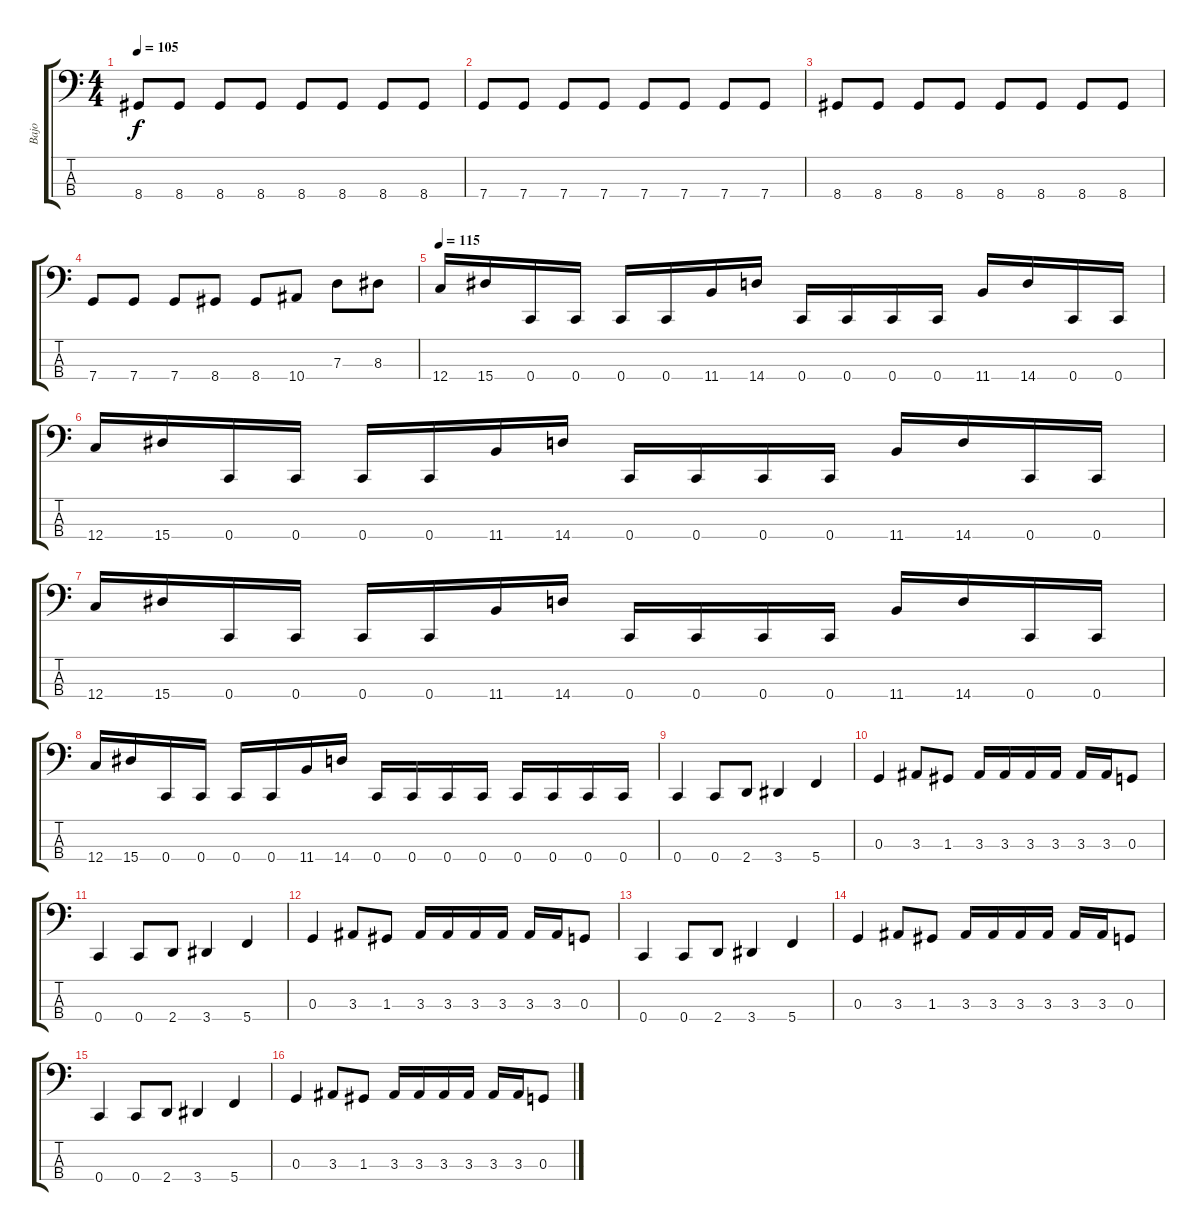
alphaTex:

\track ("Bajo" "Bajo") {instrument electricbasspick}
\staff {score tabs}
\tuning (F2 C2 G1 C1) {hide}
\ts (4 4)
\tempo 105
\clef f4
\ks c
8.4.8{dy f} 8.4.8 8.4.8 8.4.8 8.4.8 8.4.8 8.4.8 8.4.8 |
7.4.8 7.4.8 7.4.8 7.4.8 7.4.8 7.4.8 7.4.8 7.4.8 |
8.4.8 8.4.8 8.4.8 8.4.8 8.4.8 8.4.8 8.4.8 8.4.8 |
7.4.8 7.4.8 7.4.8 8.4.8 8.4.8 10.4.8 7.3.8 8.3.8 |
\tempo 115
12.4.16 15.4.16 0.4.16 0.4.16 0.4.16 0.4.16 11.4.16 14.4.16 0.4.16 0.4.16 0.4.16 0.4.16 11.4.16 14.4.16 0.4.16 0.4.16 |
12.4.16 15.4.16 0.4.16 0.4.16 0.4.16 0.4.16 11.4.16 14.4.16 0.4.16 0.4.16 0.4.16 0.4.16 11.4.16 14.4.16 0.4.16 0.4.16 |
12.4.16 15.4.16 0.4.16 0.4.16 0.4.16 0.4.16 11.4.16 14.4.16 0.4.16 0.4.16 0.4.16 0.4.16 11.4.16 14.4.16 0.4.16 0.4.16 |
12.4.16 15.4.16 0.4.16 0.4.16 0.4.16 0.4.16 11.4.16 14.4.16 0.4.16 0.4.16 0.4.16 0.4.16 0.4.16 0.4.16 0.4.16 0.4.16 |
0.4.4 0.4.8 2.4.8 3.4.4 5.4.4 |
0.3.4 3.3.8 1.3.8 3.3.16 3.3.16 3.3.16 3.3.16 3.3.16 3.3.16 0.3.8 |
0.4.4 0.4.8 2.4.8 3.4.4 5.4.4 |
0.3.4 3.3.8 1.3.8 3.3.16 3.3.16 3.3.16 3.3.16 3.3.16 3.3.16 0.3.8 |
0.4.4 0.4.8 2.4.8 3.4.4 5.4.4 |
0.3.4 3.3.8 1.3.8 3.3.16 3.3.16 3.3.16 3.3.16 3.3.16 3.3.16 0.3.8 |
0.4.4 0.4.8 2.4.8 3.4.4 5.4.4 |
0.3.4 3.3.8 1.3.8 3.3.16 3.3.16 3.3.16 3.3.16 3.3.16 3.3.16 0.3.8
